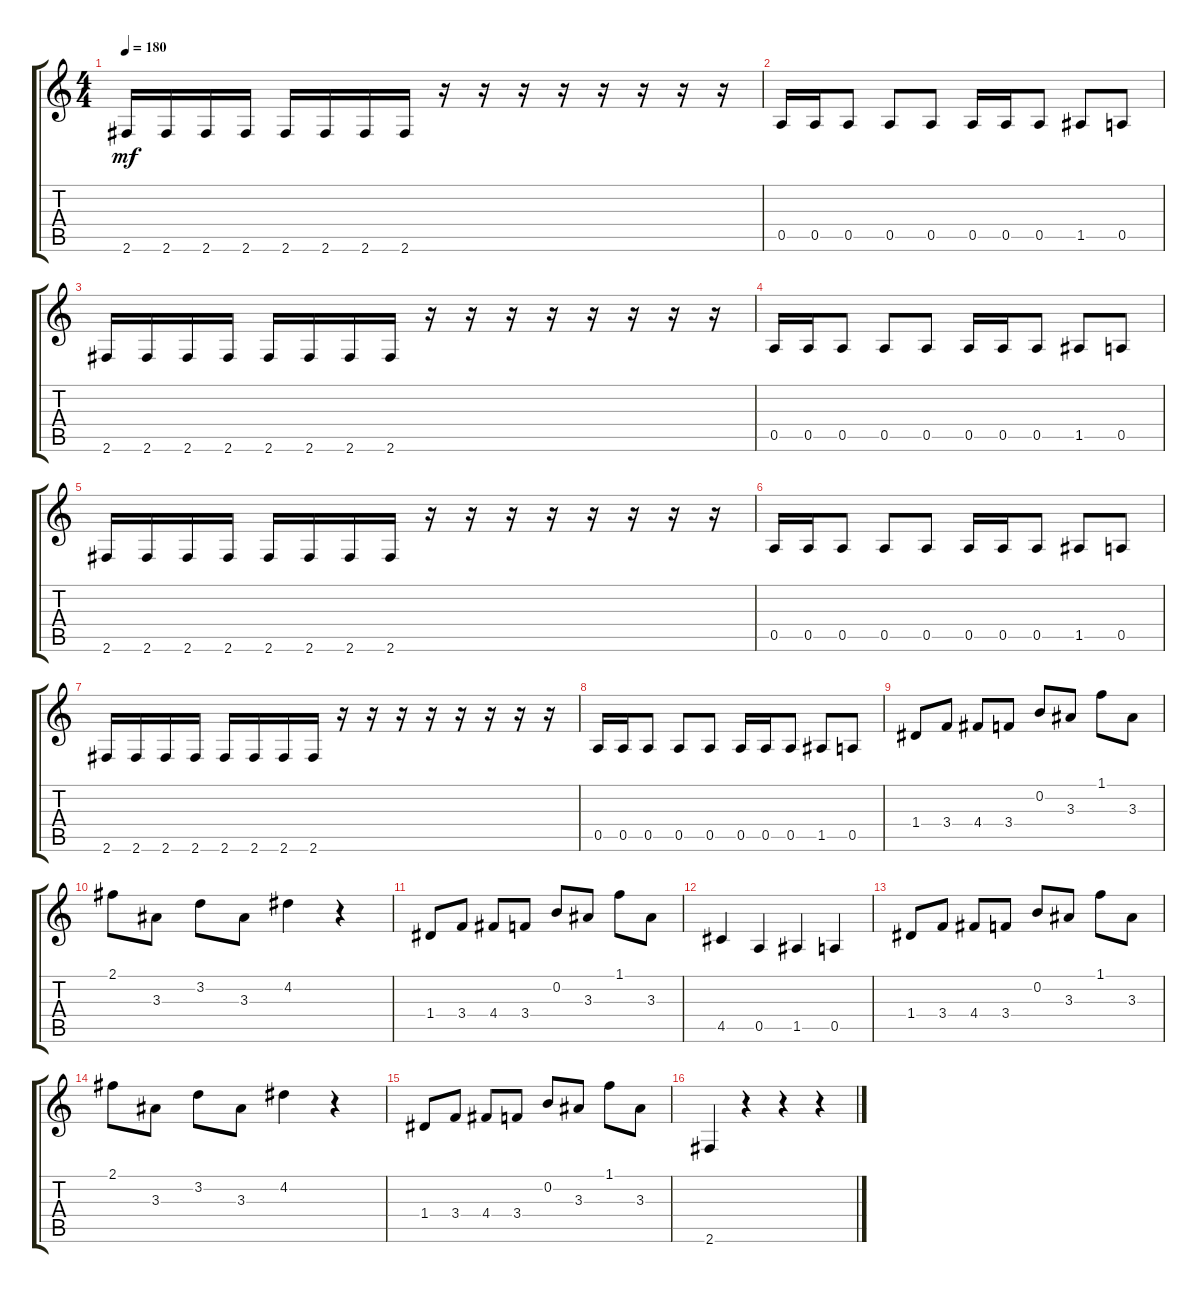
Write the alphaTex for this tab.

\track "" {instrument distortionguitar}
\staff {score tabs}
\tuning (E4 B3 G3 D3 A2 E2) {hide}
\ts (4 4)
\tempo 180
\clef g2
\ks c
2.6.16{dy mf} 2.6.16 2.6.16 2.6.16 2.6.16 2.6.16 2.6.16 2.6.16 r.16 r.16 r.16 r.16 r.16 r.16 r.16 r.16 |
0.5.16 0.5.16 0.5.8 0.5.8 0.5.8 0.5.16 0.5.16 0.5.8 1.5.8 0.5.8 |
2.6.16 2.6.16 2.6.16 2.6.16 2.6.16 2.6.16 2.6.16 2.6.16 r.16 r.16 r.16 r.16 r.16 r.16 r.16 r.16 |
0.5.16 0.5.16 0.5.8 0.5.8 0.5.8 0.5.16 0.5.16 0.5.8 1.5.8 0.5.8 |
2.6.16 2.6.16 2.6.16 2.6.16 2.6.16 2.6.16 2.6.16 2.6.16 r.16 r.16 r.16 r.16 r.16 r.16 r.16 r.16 |
0.5.16 0.5.16 0.5.8 0.5.8 0.5.8 0.5.16 0.5.16 0.5.8 1.5.8 0.5.8 |
2.6.16 2.6.16 2.6.16 2.6.16 2.6.16 2.6.16 2.6.16 2.6.16 r.16 r.16 r.16 r.16 r.16 r.16 r.16 r.16 |
0.5.16 0.5.16 0.5.8 0.5.8 0.5.8 0.5.16 0.5.16 0.5.8 1.5.8 0.5.8 |
1.4.8 3.4.8 4.4.8 3.4.8 0.2.8 3.3.8 1.1.8 3.3.8 |
2.1.8 3.3.8 3.2.8 3.3.8 4.2.4 r.4 |
1.4.8 3.4.8 4.4.8 3.4.8 0.2.8 3.3.8 1.1.8 3.3.8 |
4.5.4 0.5.4 1.5.4 0.5.4 |
1.4.8 3.4.8 4.4.8 3.4.8 0.2.8 3.3.8 1.1.8 3.3.8 |
2.1.8 3.3.8 3.2.8 3.3.8 4.2.4 r.4 |
1.4.8 3.4.8 4.4.8 3.4.8 0.2.8 3.3.8 1.1.8 3.3.8 |
2.6.4 r.4 r.4 r.4
